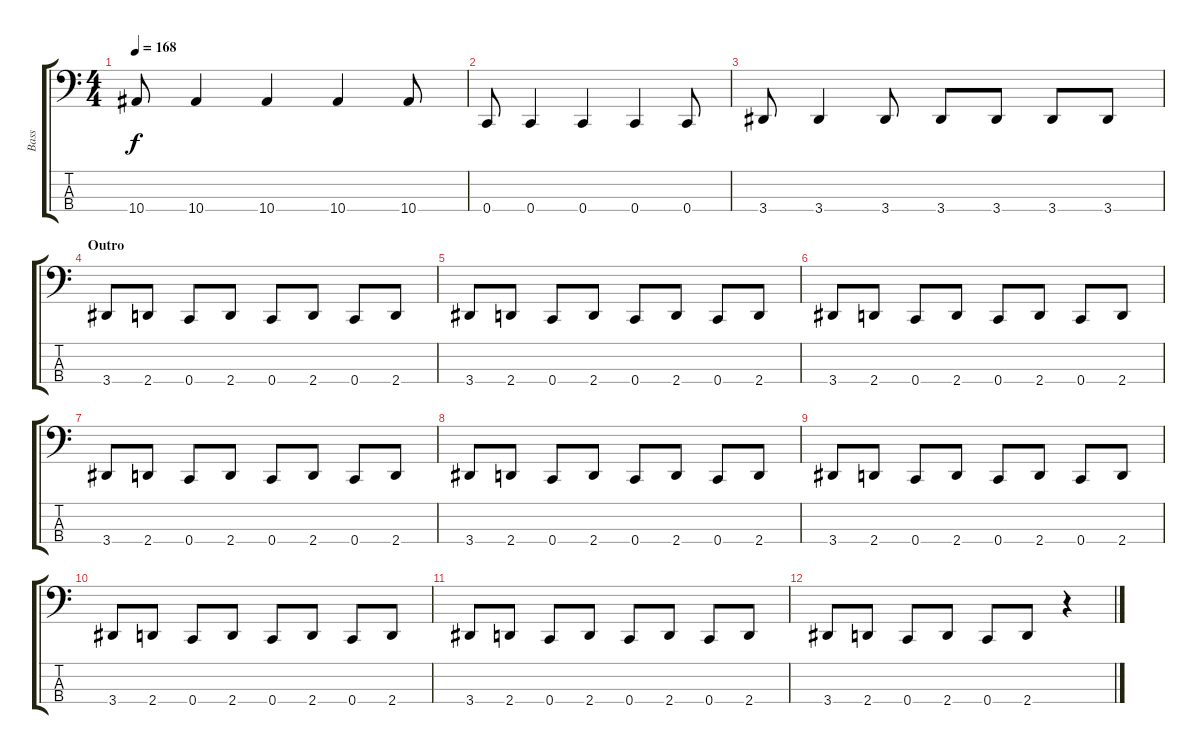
\track ("Bass" "Bass") {instrument electricbasspick}
\staff {score tabs}
\tuning (F2 C2 G1 C1) {hide}
\ts (4 4)
\tempo 168
\clef f4
\ks c
10.4.8{dy f} 10.4.4 10.4.4 10.4.4 10.4.8 |
0.4.8 0.4.4 0.4.4 0.4.4 0.4.8 |
3.4.8 3.4.4 3.4.8 3.4.8 3.4.8 3.4.8 3.4.8 |
\section ("" "Outro")
3.4.8 2.4.8 0.4.8 2.4.8 0.4.8 2.4.8 0.4.8 2.4.8 |
3.4.8 2.4.8 0.4.8 2.4.8 0.4.8 2.4.8 0.4.8 2.4.8 |
3.4.8 2.4.8 0.4.8 2.4.8 0.4.8 2.4.8 0.4.8 2.4.8 |
3.4.8 2.4.8 0.4.8 2.4.8 0.4.8 2.4.8 0.4.8 2.4.8 |
3.4.8 2.4.8 0.4.8 2.4.8 0.4.8 2.4.8 0.4.8 2.4.8 |
3.4.8 2.4.8 0.4.8 2.4.8 0.4.8 2.4.8 0.4.8 2.4.8 |
3.4.8 2.4.8 0.4.8 2.4.8 0.4.8 2.4.8 0.4.8 2.4.8 |
3.4.8 2.4.8 0.4.8 2.4.8 0.4.8 2.4.8 0.4.8 2.4.8 |
3.4.8 2.4.8 0.4.8 2.4.8 0.4.8 2.4.8 r.4
